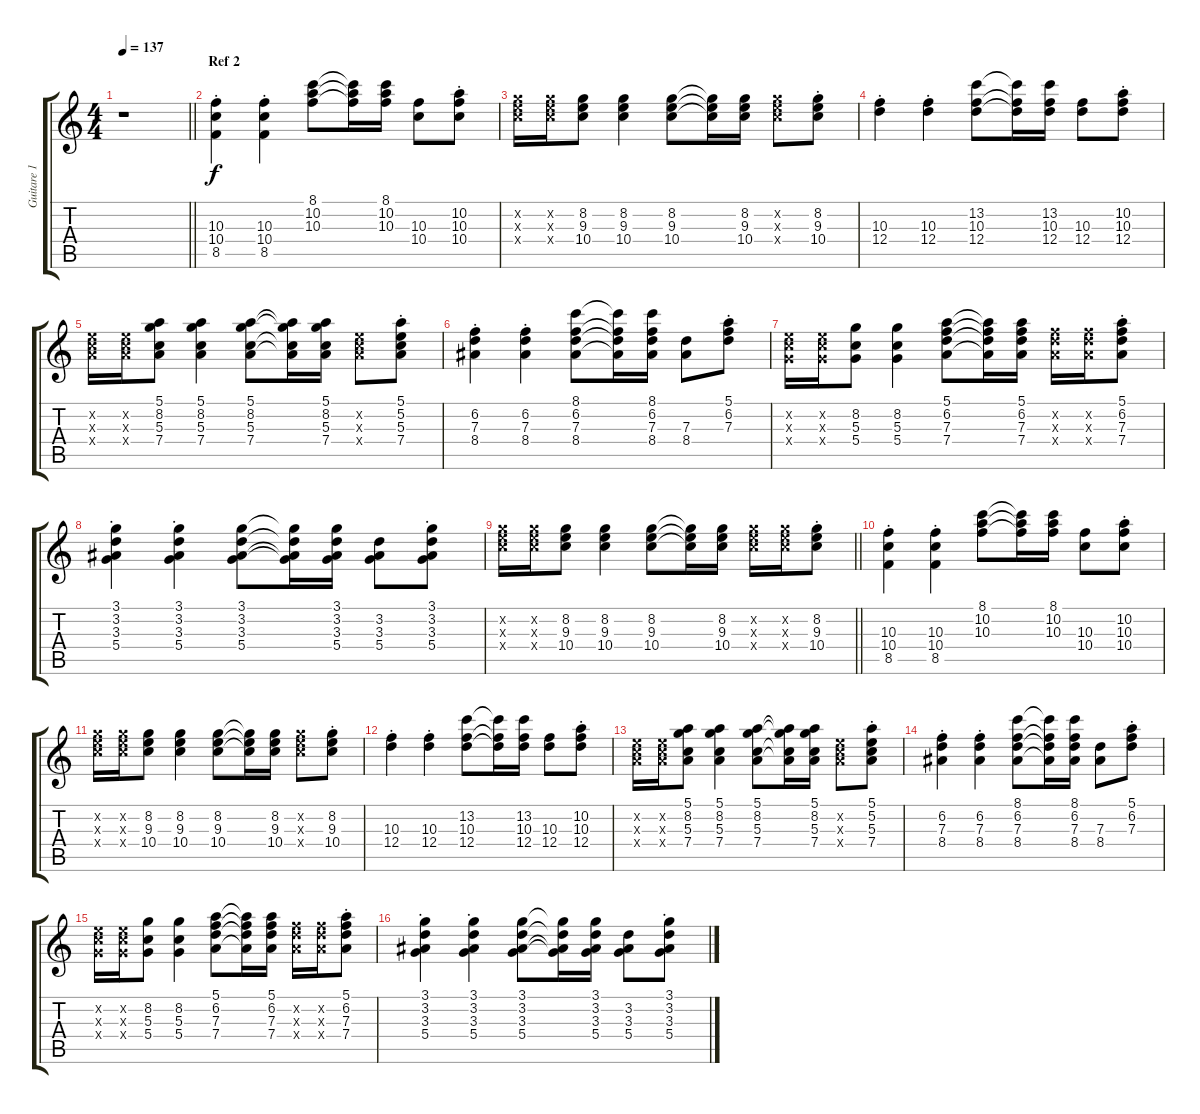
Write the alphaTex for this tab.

\track ("Guitare 1" "Guitare 1") {instrument electricguitarclean}
\staff {score tabs}
\tuning (E4 B3 G3 D3 A2 E2) {hide}
\ts (4 4)
\section ("" "")
\tempo 137
\clef g2
\barLineRight lightlight
\ks c
r.1{dy mf} |
\section ("" "Ref 2")
(10.3{st} 10.4{st} 8.5{st}).4{dy f instrument electricguitarclean} (10.3{st} 10.4{st} 8.5{st}).4 (8.1 10.2 10.3).8 (8.1{t} 10.2{t} 10.3{t}).16 (8.1 10.2 10.3).16 (10.3 10.4).8 (10.2{st} 10.3{st} 10.4{st}).8 |
(8.2{x} 9.3{x} 10.4{x}).16 (8.2{x} 9.3{x} 10.4{x}).16 (8.2 9.3 10.4).8 (8.2 9.3 10.4).4 (8.2 9.3 10.4).8 (8.2{t} 9.3{t} 10.4{t}).16 (8.2 9.3 10.4).16 (8.2{x} 9.3{x} 10.4{x}).8 (8.2{st} 9.3{st} 10.4{st}).8 |
(10.3{st} 12.4{st}).4 (10.3{st} 12.4{st}).4 (13.2 10.3 12.4).8 (13.2{t} 10.3{t} 12.4{t}).16 (13.2 10.3 12.4).16 (10.3 12.4).8 (10.2{st} 10.3{st} 12.4{st}).8 |
(5.2{x} 5.3{x} 7.4{x}).16 (5.2{x} 5.3{x} 7.4{x}).16 (5.1 8.2 5.3 7.4).8 (5.1 8.2 5.3 7.4).4 (5.1 8.2 5.3 7.4).8 (5.1{t} 8.2{t} 5.3{t} 7.4{t}).16 (5.1 8.2 5.3 7.4).16 (5.2{x} 5.3{x} 7.4{x}).8 (5.1{st} 5.2{st} 5.3{st} 7.4{st}).8 |
(6.2{st} 7.3{st} 8.4{st}).4 (6.2{st} 7.3{st} 8.4{st}).4 (8.1 6.2 7.3 8.4).8 (8.1{t} 6.2{t} 7.3{t} 8.4{t}).16 (8.1 6.2 7.3 8.4).16 (7.3 8.4).8 (5.1{st} 6.2{st} 7.3{st}).8 |
(5.2{x} 5.3{x} 5.4{x}).16 (5.2{x} 5.3{x} 5.4{x}).16 (8.2 5.3 5.4).8 (8.2 5.3 5.4).4 (5.1 6.2 7.3 7.4).8 (5.1{t} 6.2{t} 7.3{t} 7.4{t}).16 (5.1 6.2 7.3 7.4).16 (6.2{x} 7.3{x} 7.4{x}).16 (6.2{x} 7.3{x} 7.4{x}).16 (5.1{st} 6.2{st} 7.3{st} 7.4{st}).8 |
(3.1{st} 3.2{st} 3.3{st} 5.4{st}).4 (3.1{st} 3.2{st} 3.3{st} 5.4{st}).4 (3.1 3.2 3.3 5.4).8 (3.1{t} 3.2{t} 3.3{t} 5.4{t}).16 (3.1 3.2 3.3 5.4).16 (3.2 3.3 5.4).8 (3.1{st} 3.2{st} 3.3{st} 5.4{st}).8 |
\barLineRight lightlight
(8.2{x} 9.3{x} 10.4{x}).16 (8.2{x} 9.3{x} 10.4{x}).16 (8.2 9.3 10.4).8 (8.2 9.3 10.4).4 (8.2 9.3 10.4).8 (8.2{t} 9.3{t} 10.4{t}).16 (8.2 9.3 10.4).16 (8.2{x} 9.3{x} 10.4{x}).16 (8.2{x} 9.3{x} 10.4{x}).16 (8.2{st} 9.3{st} 10.4{st}).8 |
(10.3{st} 10.4{st} 8.5{st}).4 (10.3{st} 10.4{st} 8.5{st}).4 (8.1 10.2 10.3).8 (8.1{t} 10.2{t} 10.3{t}).16 (8.1 10.2 10.3).16 (10.3 10.4).8 (10.2{st} 10.3{st} 10.4{st}).8 |
(8.2{x} 9.3{x} 10.4{x}).16 (8.2{x} 9.3{x} 10.4{x}).16 (8.2 9.3 10.4).8 (8.2 9.3 10.4).4 (8.2 9.3 10.4).8 (8.2{t} 9.3{t} 10.4{t}).16 (8.2 9.3 10.4).16 (8.2{x} 9.3{x} 10.4{x}).8 (8.2{st} 9.3{st} 10.4{st}).8 |
(10.3{st} 12.4{st}).4 (10.3{st} 12.4{st}).4 (13.2 10.3 12.4).8 (13.2{t} 10.3{t} 12.4{t}).16 (13.2 10.3 12.4).16 (10.3 12.4).8 (10.2{st} 10.3{st} 12.4{st}).8 |
(5.2{x} 5.3{x} 7.4{x}).16 (5.2{x} 5.3{x} 7.4{x}).16 (5.1 8.2 5.3 7.4).8 (5.1 8.2 5.3 7.4).4 (5.1 8.2 5.3 7.4).8 (5.1{t} 8.2{t} 5.3{t} 7.4{t}).16 (5.1 8.2 5.3 7.4).16 (5.2{x} 5.3{x} 7.4{x}).8 (5.1{st} 5.2{st} 5.3{st} 7.4{st}).8 |
(6.2{st} 7.3{st} 8.4{st}).4 (6.2{st} 7.3{st} 8.4{st}).4 (8.1 6.2 7.3 8.4).8 (8.1{t} 6.2{t} 7.3{t} 8.4{t}).16 (8.1 6.2 7.3 8.4).16 (7.3 8.4).8 (5.1{st} 6.2{st} 7.3{st}).8 |
(5.2{x} 5.3{x} 5.4{x}).16 (5.2{x} 5.3{x} 5.4{x}).16 (8.2 5.3 5.4).8 (8.2 5.3 5.4).4 (5.1 6.2 7.3 7.4).8 (5.1{t} 6.2{t} 7.3{t} 7.4{t}).16 (5.1 6.2 7.3 7.4).16 (6.2{x} 7.3{x} 7.4{x}).16 (6.2{x} 7.3{x} 7.4{x}).16 (5.1{st} 6.2{st} 7.3{st} 7.4{st}).8 |
(3.1{st} 3.2{st} 3.3{st} 5.4{st}).4 (3.1{st} 3.2{st} 3.3{st} 5.4{st}).4 (3.1 3.2 3.3 5.4).8 (3.1{t} 3.2{t} 3.3{t} 5.4{t}).16 (3.1 3.2 3.3 5.4).16 (3.2 3.3 5.4).8 (3.1{st} 3.2{st} 3.3{st} 5.4{st}).8
